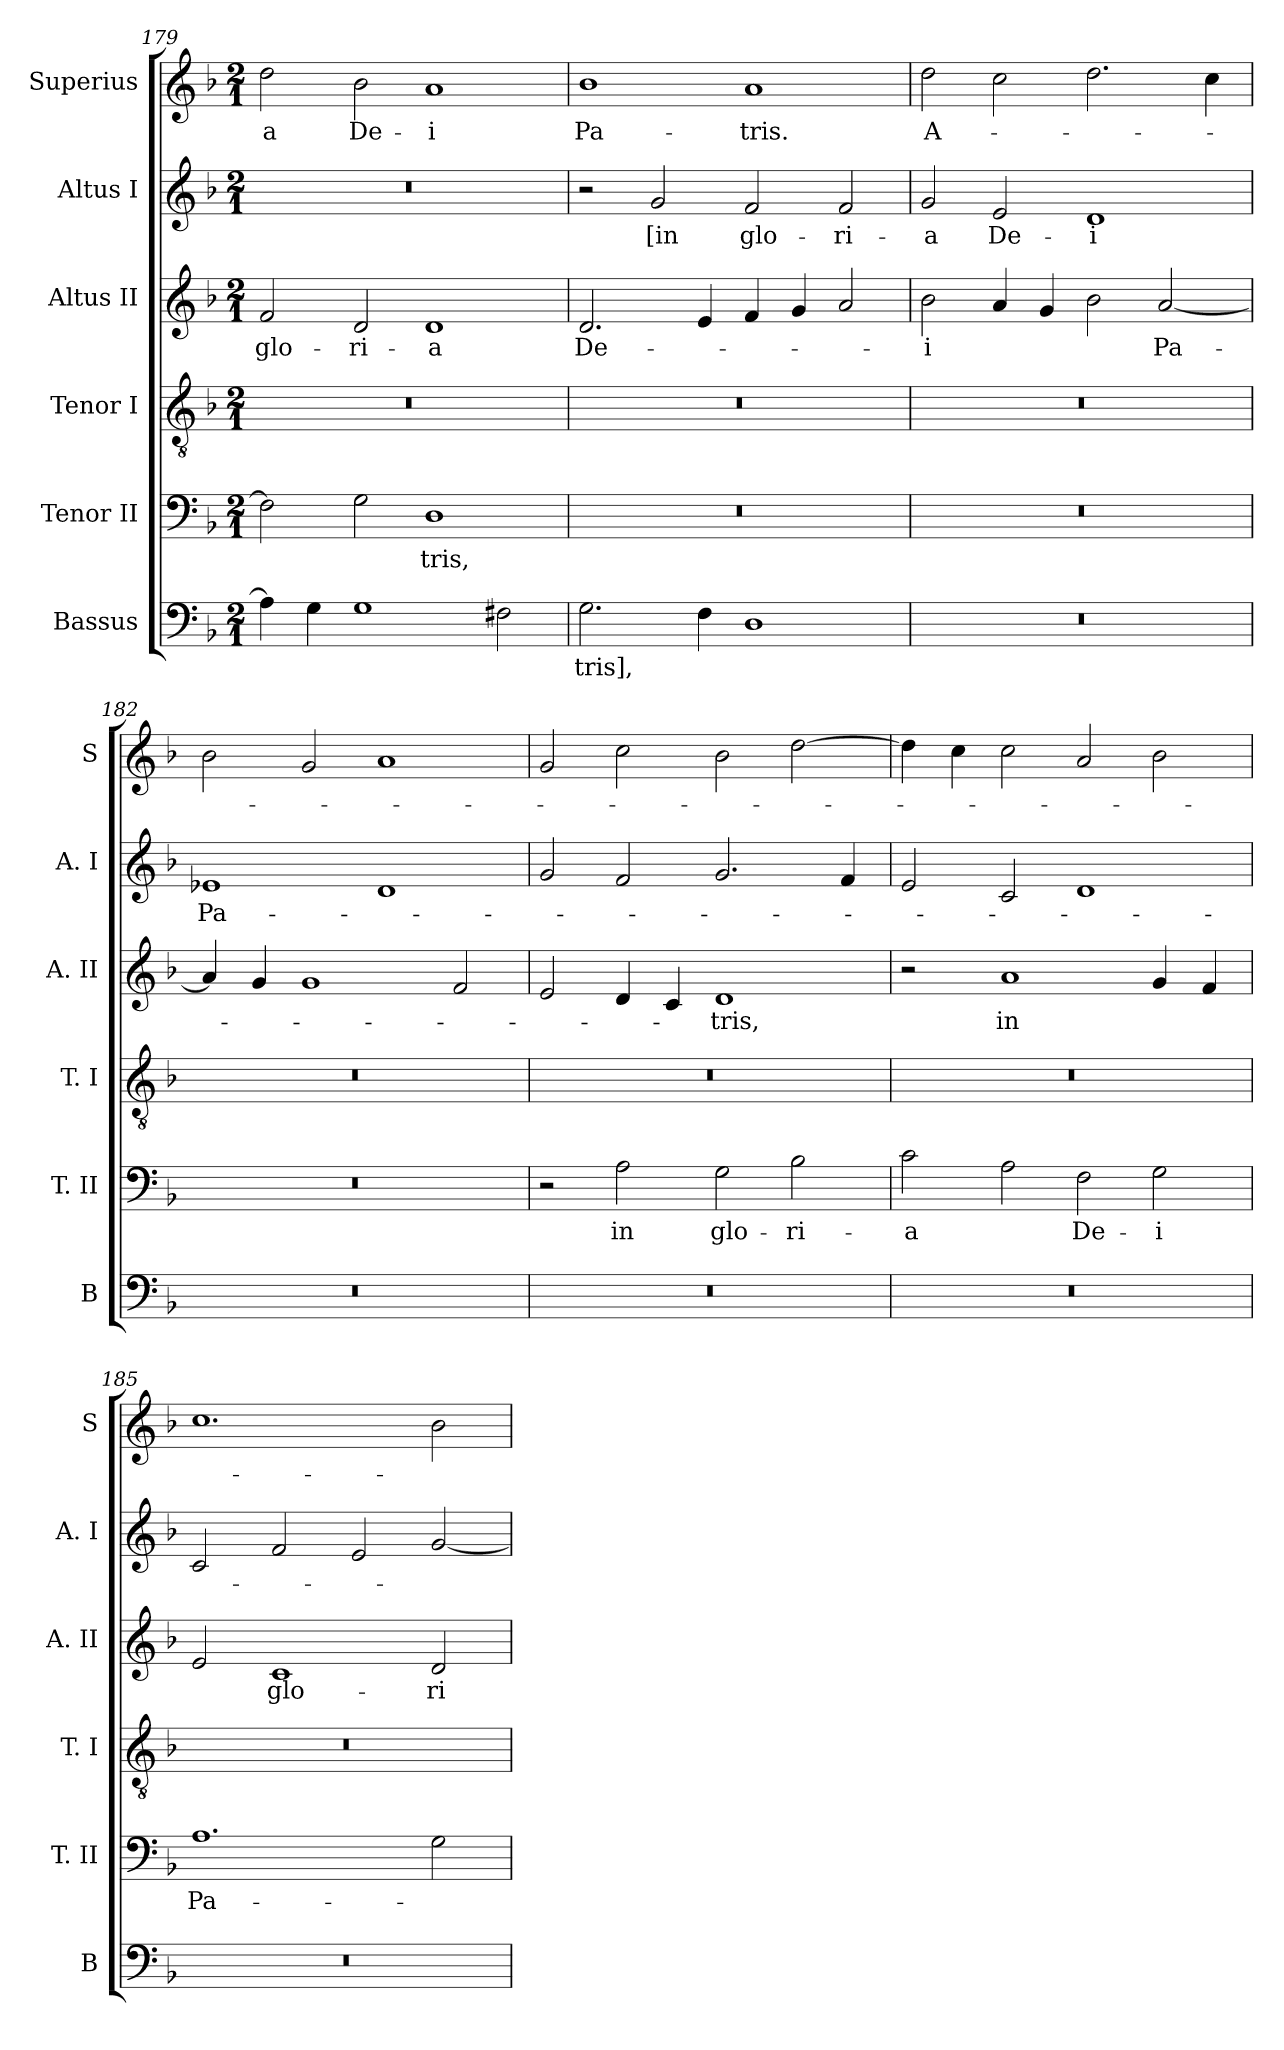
**kern	**text	**kern	**text	**kern	**kern	**text	**kern	**text	**kern	**text
*part6	*part6	*part5	*part5	*part4	*part3	*part3	*part2	*part2	*part1	*part1
*staff6	*staff6	*staff5	*staff5	*staff4	*staff3	*staff3	*staff2	*staff2	*staff1	*staff1
*I"Bassus	*	*I"Tenor II	*	*I"Tenor I	*I"Altus II	*	*I"Altus I	*	*I"Superius	*
*I'B	*	*I'T. II	*	*I'T. I	*I'A. II	*	*I'A. I	*	*I'S	*
*clefF4	*	*clefF4	*	*clefGv2	*clefG2	*	*clefG2	*	*clefG2	*
*k[b-]	*	*k[b-]	*	*k[b-]	*k[b-]	*	*k[b-]	*	*k[b-]	*
*F:	*	*F:	*	*F:	*F:	*	*F:	*	*F:	*
*M2/1	*	*M2/1	*	*M2/1	*M2/1	*	*M2/1	*	*M2/1	*
=179	=179	=179	=179	=179	=179	=179	=179	=179	=179	=179
4A]	.	2F]	.	0r	2f	glo-	0r	.	2dd	-a
4G	.	.	.	.	.	.	.	.	.	.
1G	.	2G	.	.	2d	-ri-	.	.	2b-	De-
.	.	1D	-tris,	.	1d	-a	.	.	1a	-i
2F#X	.	.	.	.	.	.	.	.	.	.
=180	=180	=180	=180	=180	=180	=180	=180	=180	=180	=180
2.G	-tris],	0r	.	0r	2.d	De-	2r	.	1b-	Pa-
.	.	.	.	.	.	.	2g	[in	.	.
4F	.	.	.	.	4e	.	.	.	.	.
1D	.	.	.	.	4f	.	2f	glo-	1a	-tris.
.	.	.	.	.	4g	.	.	.	.	.
.	.	.	.	.	2a	.	2f	-ri-	.	.
=181	=181	=181	=181	=181	=181	=181	=181	=181	=181	=181
0r	.	0r	.	0r	2b-	-i	2g	-a	2dd	A-
.	.	.	.	.	4a	.	2e	De-	2cc	.
.	.	.	.	.	4g	.	.	.	.	.
.	.	.	.	.	2b-	.	1d	-i	2.dd	.
.	.	.	.	.	[2a	Pa-	.	.	.	.
.	.	.	.	.	.	.	.	.	4cc	.
=182	=182	=182	=182	=182	=182	=182	=182	=182	=182	=182
0r	.	0r	.	0r	4a]	.	1e-X	Pa-	2b-	.
.	.	.	.	.	4g	.	.	.	.	.
.	.	.	.	.	1g	.	.	.	2g	.
.	.	.	.	.	.	.	1d	.	1a	.
.	.	.	.	.	2f	.	.	.	.	.
=183	=183	=183	=183	=183	=183	=183	=183	=183	=183	=183
0r	.	2r	.	0r	2e	.	2g	.	2g	.
.	.	2A	in	.	4d	.	2f	.	2cc	.
.	.	.	.	.	4c	.	.	.	.	.
.	.	2G	glo-	.	1d	-tris,	2.g	.	2b-	.
.	.	2B-	-ri-	.	.	.	.	.	[2dd	.
.	.	.	.	.	.	.	4f	.	.	.
=184	=184	=184	=184	=184	=184	=184	=184	=184	=184	=184
0r	.	2c	-a	0r	2r	.	2e	.	4dd]	.
.	.	.	.	.	.	.	.	.	4cc	.
.	.	2A	.	.	1a	in	2c	.	2cc	.
.	.	2F	De-	.	.	.	1d	.	2a	.
.	.	2G	-i	.	4g	.	.	.	2b-	.
.	.	.	.	.	4f	.	.	.	.	.
=185	=185	=185	=185	=185	=185	=185	=185	=185	=185	=185
0r	.	1.A	Pa-	0r	2e	.	2c	.	1.cc	.
.	.	.	.	.	1c	glo-	2f	.	.	.
.	.	.	.	.	.	.	2e	.	.	.
.	.	2G	.	.	2d	-ri-	[2g	.	2b-	.
=	=	=	=	=	=	=	=	=	=	=
*-	*-	*-	*-	*-	*-	*-	*-	*-	*-	*-
